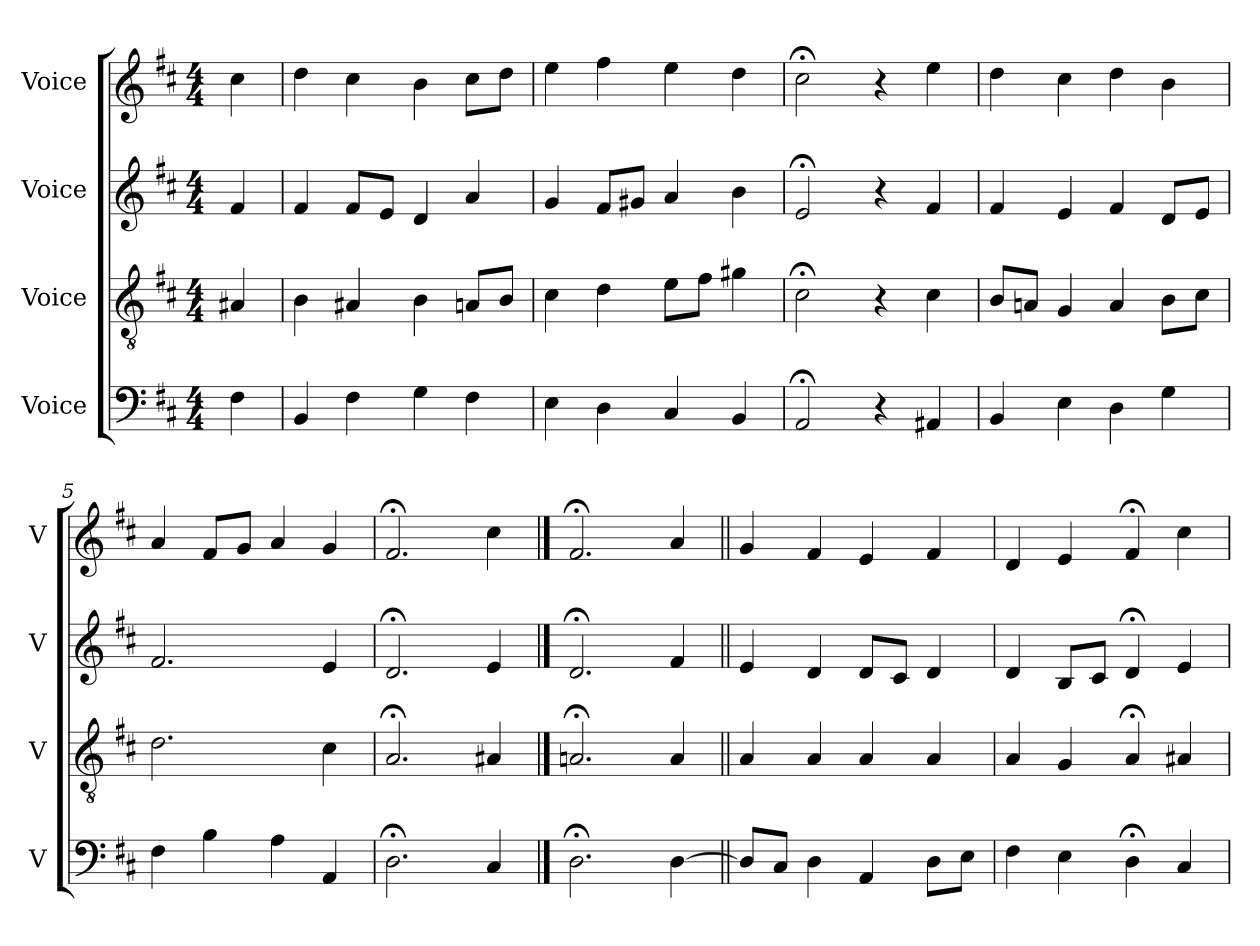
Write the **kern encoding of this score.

**kern	**kern	**kern	**kern
*part4	*part3	*part2	*part1
*staff4	*staff3	*staff2	*staff1
*I"Voice	*I"Voice	*I"Voice	*I"Voice
*I'V	*I'V	*I'V	*I'V
*clefF4	*clefGv2	*clefG2	*clefG2
*k[f#c#]	*k[f#c#]	*k[f#c#]	*k[f#c#]
*M4/4	*M4/4	*M4/4	*M4/4
*MM100	*MM100	*MM100	*MM100
=	=	=	=
4F#\	4A#X/	4f#/	4cc#\
=1	=1	=1	=1
4BB/	4B\	4f#/	4dd\
4F#\	4A#X/	8f#/L	4cc#\
.	.	8e/J	.
4G\	4B\	4d/	4b\
4F#\	8An/L	4a/	8cc#\L
.	8B/J	.	8dd\J
=2	=2	=2	=2
4E\	4c#\	4g/	4ee\
4D\	4d\	8f#/L	4ff#\
.	.	8g#X/J	.
4C#/	8e\L	4a/	4ee\
.	8f#\J	.	.
4BB/	4g#X\	4b\	4dd\
=3	=3	=3	=3
2AA;/	2c#;\	2e;/	2cc#;\
4r	4r	4r	4r
4AA#X/	4c#\	4f#/	4ee\
=4	=4	=4	=4
4BB/	8B/L	4f#/	4dd\
.	8An/J	.	.
4E\	4G/	4e/	4cc#\
4D\	4A/	4f#/	4dd\
4G\	8B\L	8d/L	4b\
.	8c#\J	8e/J	.
!!LO:LB:g=z
=5	=5	=5	=5
4F#\	2.d\	2.f#/	4a/
4B\	.	.	8f#/L
.	.	.	8g/J
4A\	.	.	4a/
4AA/	4c#\	4e/	4g/
=6	=6	=6	=6
2.D;\	2.A;/	2.d;/	2.f#;/
4C#/	4A#X/	4e/	4cc#\
==7	==7	==7	==7
2.D;\	2.An;/	2.d;/	2.f#;/
[4D\	4A/	4f#/	4a/
=8||	=8||	=8||	=8||
8D/L]	4A/	4e/	4g/
8C#/J	.	.	.
4D\	4A/	4d/	4f#/
4AA/	4A/	8d/L	4e/
.	.	8c#/J	.
8D\L	4A/	4d/	4f#/
8E\J	.	.	.
=9	=9	=9	=9
4F#\	4A/	4d/	4d/
4E\	4G/	8B/L	4e/
.	.	8c#/J	.
4D;\	4A;/	4d;/	4f#;/
4C#/	4A#X/	4e/	4cc#\
=	=	=	=
*-	*-	*-	*-
